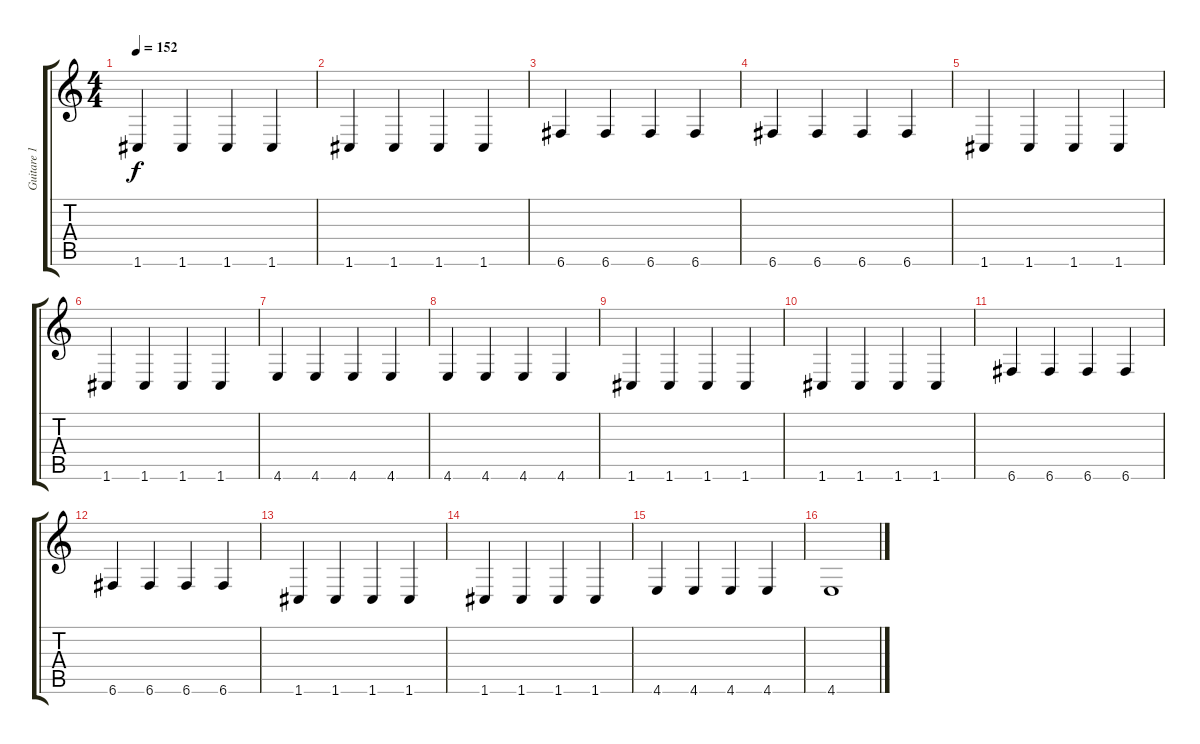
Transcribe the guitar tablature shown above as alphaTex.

\track ("Guitare 1" "Guitare 1") {instrument distortionguitar}
\staff {score tabs}
\tuning (Eb4 C4 G3 C3 G2 C2) {hide}
\ts (4 4)
\tempo 152
\clef g2
\ks c
1.6.4{dy f} 1.6.4 1.6.4 1.6.4 |
1.6.4 1.6.4 1.6.4 1.6.4 |
6.6.4 6.6.4 6.6.4 6.6.4 |
6.6.4 6.6.4 6.6.4 6.6.4 |
1.6.4 1.6.4 1.6.4 1.6.4 |
1.6.4 1.6.4 1.6.4 1.6.4 |
4.6.4 4.6.4 4.6.4 4.6.4 |
4.6.4 4.6.4 4.6.4 4.6.4 |
1.6.4 1.6.4 1.6.4 1.6.4 |
1.6.4 1.6.4 1.6.4 1.6.4 |
6.6.4 6.6.4 6.6.4 6.6.4 |
6.6.4 6.6.4 6.6.4 6.6.4 |
1.6.4 1.6.4 1.6.4 1.6.4 |
1.6.4 1.6.4 1.6.4 1.6.4 |
4.6.4 4.6.4 4.6.4 4.6.4 |
4.6.1
